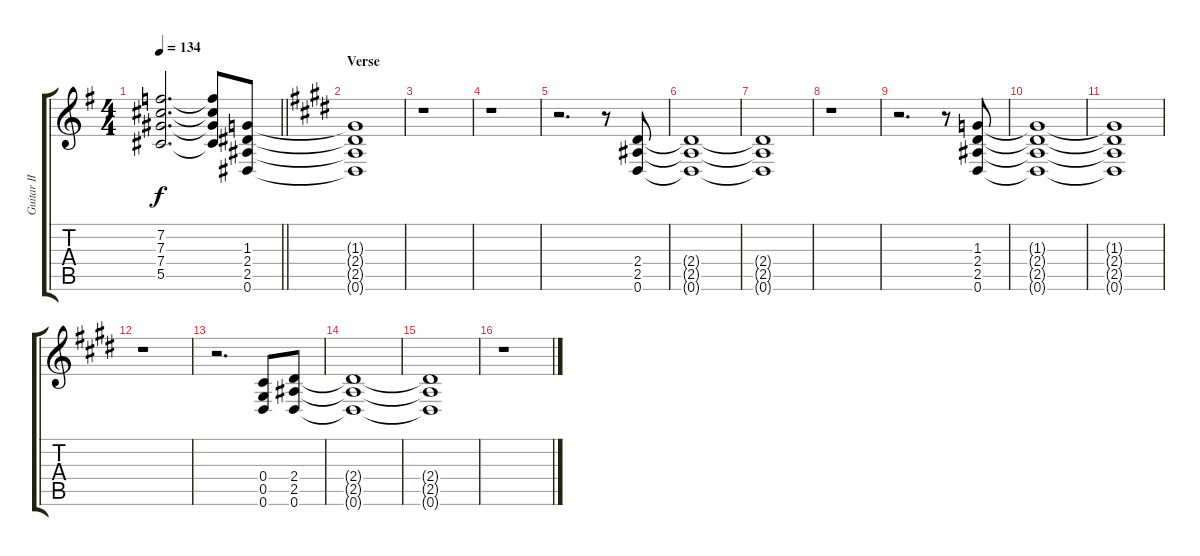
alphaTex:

\track ("Guitar II" "Guitar II") {instrument distortionguitar}
\staff {score tabs}
\tuning (Eb4 Bb3 Gb3 Db3 Ab2 Eb2) {hide}
\ts (4 4)
\tempo 134
\clef g2
\barLineRight lightlight
\ks eminor
(7.2{t} 7.3{t} 7.4{t} 5.5{t}).2{d dy f} (7.2{t} 7.3{t} 7.4{t} 5.5{t}).8 (1.3 2.4 2.5 0.6).8 |
\section ("" "Verse")
\ks e
(1.3{t} 2.4{t} 2.5{t} 0.6{t}).1 |
r.1 |
r.1 |
r.2{d} r.8 (2.4 2.5 0.6).8 |
(2.4{t} 2.5{t} 0.6{t}).1 |
(2.4{t} 2.5{t} 0.6{t}).1 |
r.1 |
r.2{d} r.8 (1.3 2.4 2.5 0.6).8 |
(1.3{t} 2.4{t} 2.5{t} 0.6{t}).1 |
(1.3{t} 2.4{t} 2.5{t} 0.6{t}).1 |
r.1 |
r.2{d} (0.4 0.5 0.6).8 (2.4 2.5 0.6).8 |
(2.4{t} 2.5{t} 0.6{t}).1 |
(2.4{t} 2.5{t} 0.6{t}).1 |
r.1
